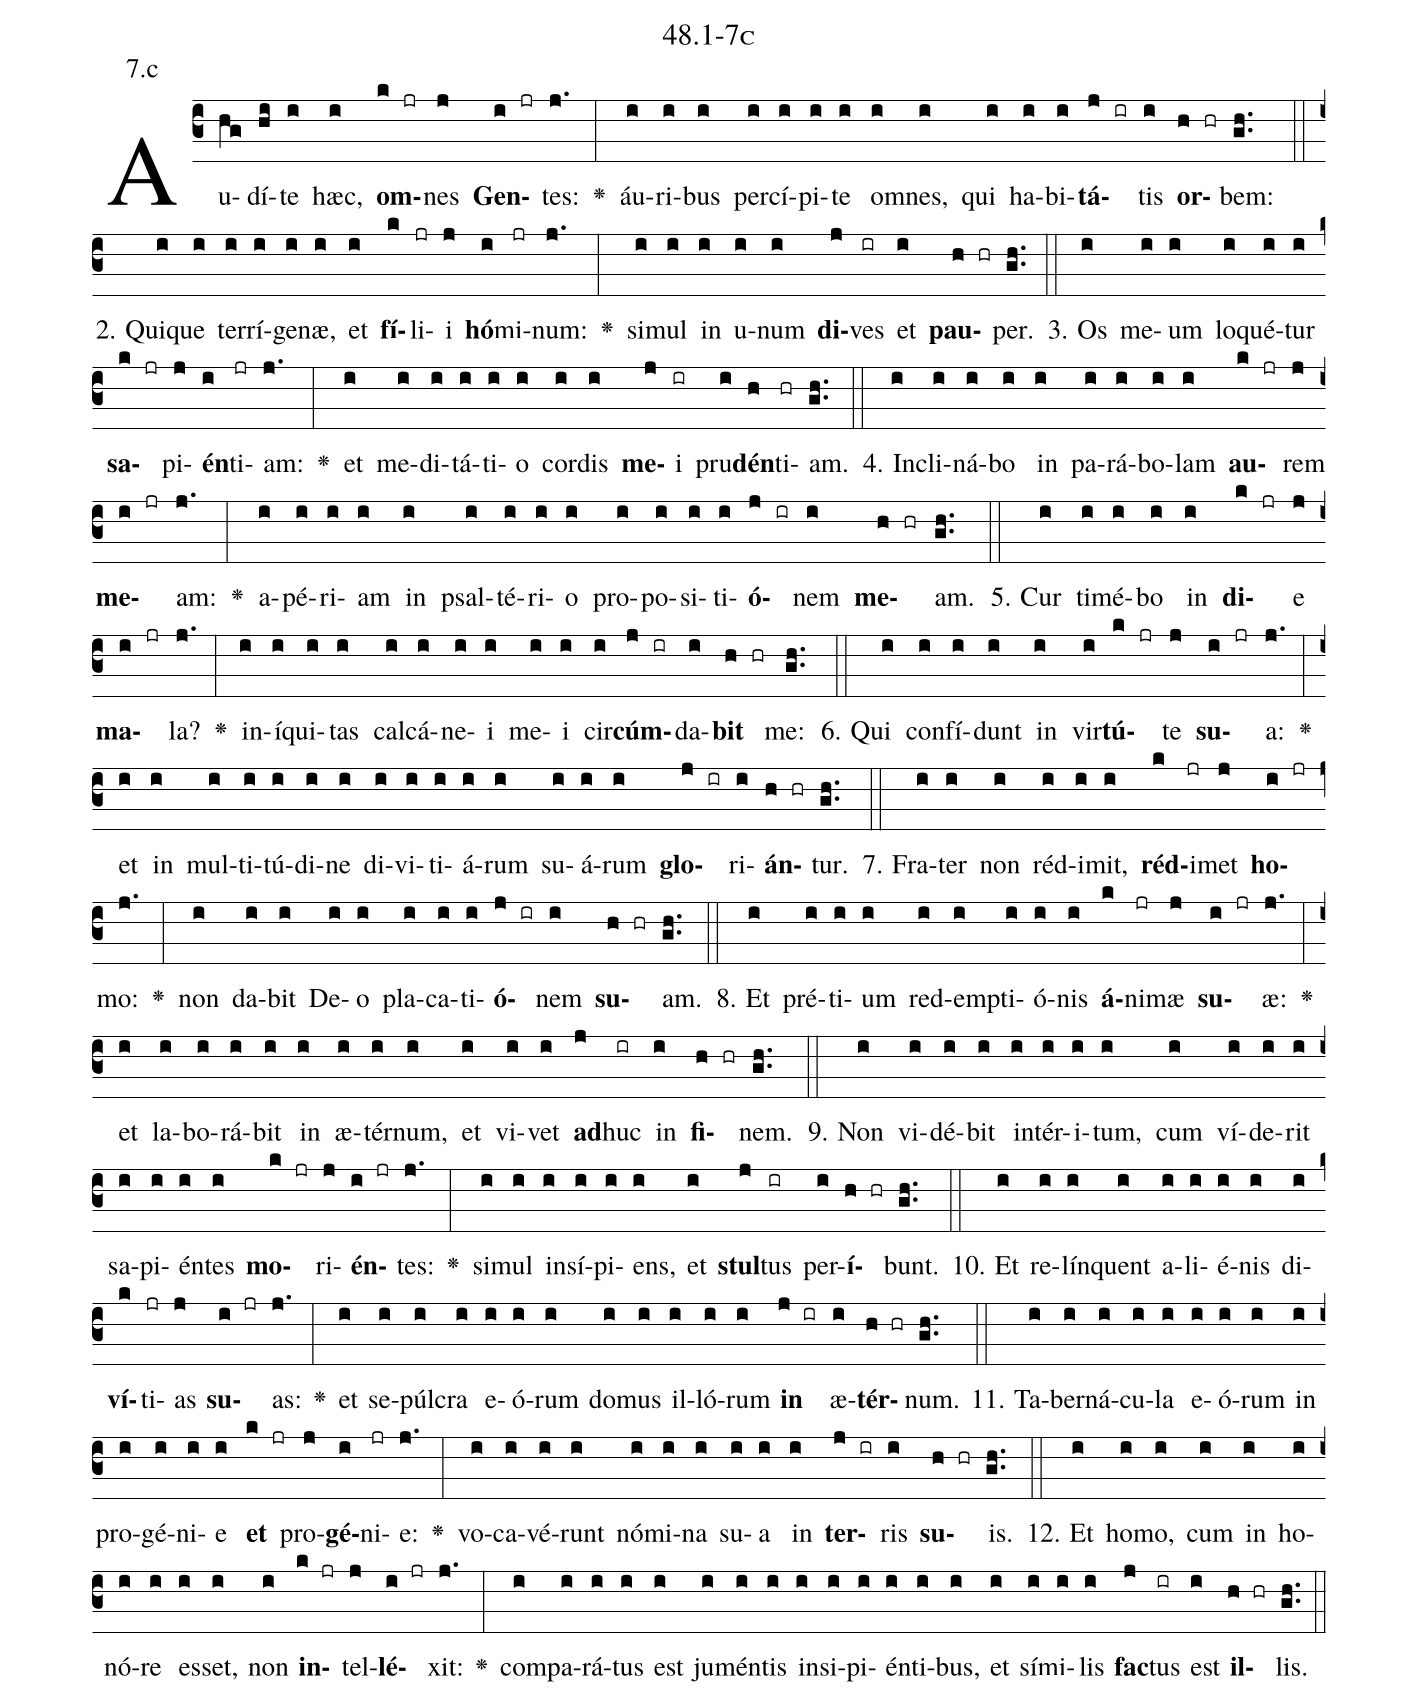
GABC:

name: 48.1-7c;
annotation: 7.c;
%%
(c3)Au(hg)dí(hi)te(i) hæc,(i) <b>om</b>(k jr)nes(j) <b>Gen</b>(i jr)tes:(j.) <v>\greheightstar</v>(:) áu(i)ri(i)bus(i) per(i)cí(i)pi(i)te(i) om(i)nes,(i) qui(i) ha(i)bi(i)<b>tá</b>(j ir)tis(i) <b>or</b>(h hr)bem:(gh..) (::)
2. Qui(i)que(i) ter(i)rí(i)ge(i)næ,(i) et(i) <b>fí</b>(k)li(jr)i(j) <b>hó</b>(i)mi(jr)num:(j.) <v>\greheightstar</v>(:) si(i)mul(i) in(i) u(i)num(i) <b>di</b>(j)ves(ir) et(i) <b>pau</b>(h hr)per.(gh..) (::)
3. Os(i) me(i)um(i) lo(i)qué(i)tur(i) <b>sa</b>(k jr)pi(j)<b>én</b>(i)ti(jr)am:(j.) <v>\greheightstar</v>(:) et(i) me(i)di(i)tá(i)ti(i)o(i) cor(i)dis(i) <b>me</b>(j)i(ir) pru(i)<b>dén</b>(h)ti(hr)am.(gh..) (::)
4. In(i)cli(i)ná(i)bo(i) in(i) pa(i)rá(i)bo(i)lam(i) <b>au</b>(k jr)rem(j) <b>me</b>(i jr)am:(j.) <v>\greheightstar</v>(:) a(i)pé(i)ri(i)am(i) in(i) psal(i)té(i)ri(i)o(i) pro(i)po(i)si(i)ti(i)<b>ó</b>(j ir)nem(i) <b>me</b>(h hr)am.(gh..) (::)
5. Cur(i) ti(i)mé(i)bo(i) in(i) <b>di</b>(k jr)e(j) <b>ma</b>(i jr)la?(j.) <v>\greheightstar</v>(:) in(i)í(i)qui(i)tas(i) cal(i)cá(i)ne(i)i(i) me(i)i(i) cir(i)<b>cúm</b>(j ir)da(i)<b>bit</b>(h hr) me:(gh..) (::)
6. Qui(i) con(i)fí(i)dunt(i) in(i) vir(i)<b>tú</b>(k jr)te(j) <b>su</b>(i jr)a:(j.) <v>\greheightstar</v>(:) et(i) in(i) mul(i)ti(i)tú(i)di(i)ne(i) di(i)vi(i)ti(i)á(i)rum(i) su(i)á(i)rum(i) <b>glo</b>(j ir)ri(i)<b>án</b>(h hr)tur.(gh..) (::)
7. Fra(i)ter(i) non(i) réd(i)i(i)mit,(i) <b>réd</b>(k)i(jr)met(j) <b>ho</b>(i jr)mo:(j.) <v>\greheightstar</v>(:) non(i) da(i)bit(i) De(i)o(i) pla(i)ca(i)ti(i)<b>ó</b>(j ir)nem(i) <b>su</b>(h hr)am.(gh..) (::)
8. Et(i) pré(i)ti(i)um(i) red(i)emp(i)ti(i)ó(i)nis(i) <b>á</b>(k)ni(jr)mæ(j) <b>su</b>(i jr)æ:(j.) <v>\greheightstar</v>(:) et(i) la(i)bo(i)rá(i)bit(i) in(i) æ(i)tér(i)num,(i) et(i) vi(i)vet(i) <b>ad</b>(j)huc(ir) in(i) <b>fi</b>(h hr)nem.(gh..) (::)
9. Non(i) vi(i)dé(i)bit(i) in(i)tér(i)i(i)tum,(i) cum(i) ví(i)de(i)rit(i) sa(i)pi(i)én(i)tes(i) <b>mo</b>(k jr)ri(j)<b>én</b>(i jr)tes:(j.) <v>\greheightstar</v>(:) si(i)mul(i) in(i)sí(i)pi(i)ens,(i) et(i) <b>stul</b>(j)tus(ir) per(i)<b>í</b>(h hr)bunt.(gh..) (::)
10. Et(i) re(i)lín(i)quent(i) a(i)li(i)é(i)nis(i) di(i)<b>ví</b>(k)ti(jr)as(j) <b>su</b>(i jr)as:(j.) <v>\greheightstar</v>(:) et(i) se(i)púl(i)cra(i) e(i)ó(i)rum(i) do(i)mus(i) il(i)ló(i)rum(i) <b>in</b>(j ir) æ(i)<b>tér</b>(h hr)num.(gh..) (::)
11. Ta(i)ber(i)ná(i)cu(i)la(i) e(i)ó(i)rum(i) in(i) pro(i)gé(i)ni(i)e(i) <b>et</b>(k jr) pro(j)<b>gé</b>(i)ni(jr)e:(j.) <v>\greheightstar</v>(:) vo(i)ca(i)vé(i)runt(i) nó(i)mi(i)na(i) su(i)a(i) in(i) <b>ter</b>(j ir)ris(i) <b>su</b>(h hr)is.(gh..) (::)
12. Et(i) ho(i)mo,(i) cum(i) in(i) ho(i)nó(i)re(i) es(i)set,(i) non(i) <b>in</b>(k jr)tel(j)<b>lé</b>(i jr)xit:(j.) <v>\greheightstar</v>(:) com(i)pa(i)rá(i)tus(i) est(i) ju(i)mén(i)tis(i) in(i)si(i)pi(i)én(i)ti(i)bus,(i) et(i) sí(i)mi(i)lis(i) <b>fac</b>(j)tus(ir) est(i) <b>il</b>(h hr)lis.(gh..) (::)
